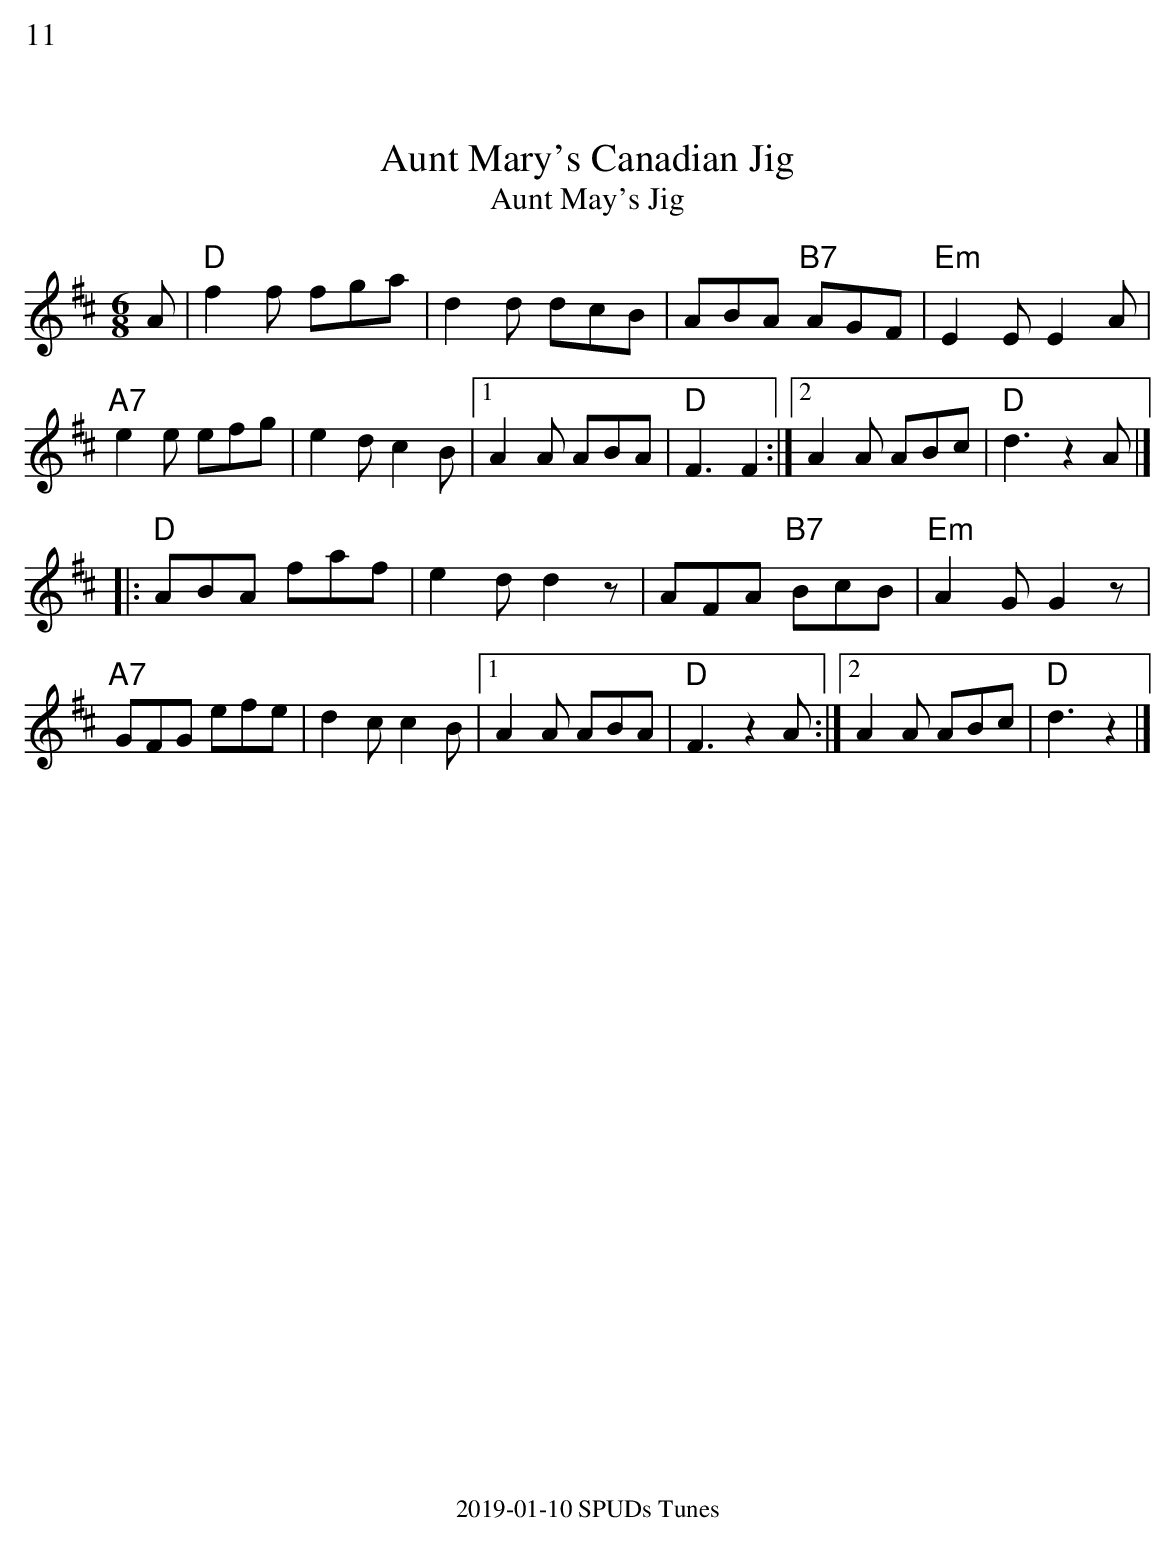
X:1
%%text 11
T: Aunt Mary's Canadian Jig
T:Aunt May's Jig
M: 6/8
K: D
A| "D"f2f fga| d2d dcB| ABA "B7"AGF| "Em"E2E E2A|
"A7"e2e efg| e2d c2B|1 A2A ABA| "D"F3 F2:|2A2A ABc| "D"d3 z2A|]
|: "D"ABA faf| e2d d2z| AFA "B7"BcB| "Em"A2G G2z|
"A7"GFG efe| d2c c2B|1 A2A ABA| "D"F3  z2A:|2 A2A ABc| "D"d3z2|]
